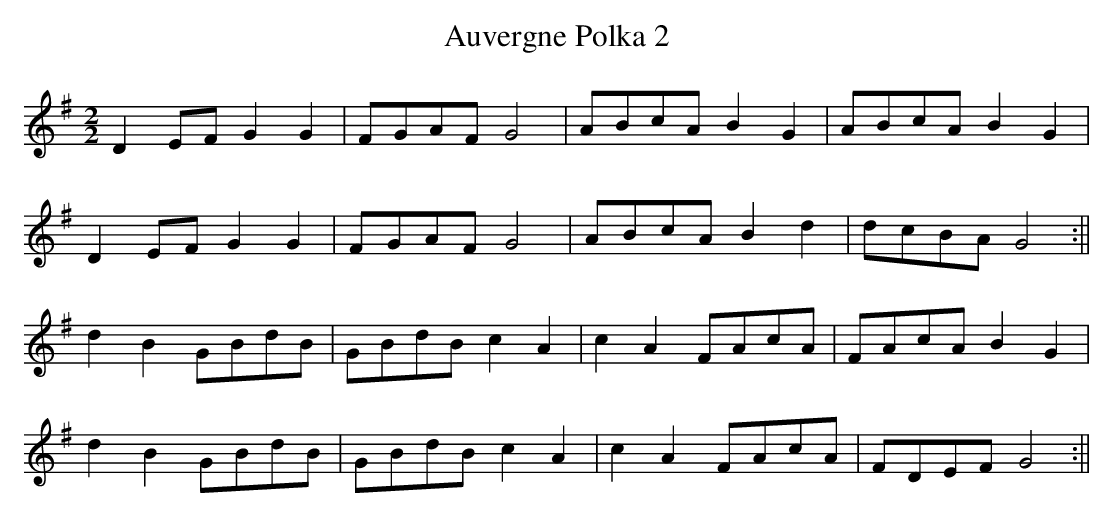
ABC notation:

X:1
T:Auvergne Polka 2
M:2/2
L:1/8
K:G
D2 EF G2 G2|FGAF G4|ABcA B2 G2|ABcA B2 G2|
D2 EF G2 G2|FGAF G4|ABcA B2 d2|dcBA G4:||
d2 B2 GBdB|GBdB c2 A2|c2 A2 FAcA|FAcA B2 G2|
d2 B2 GBdB|GBdB c2 A2|c2 A2 FAcA|FDEF G4:||
